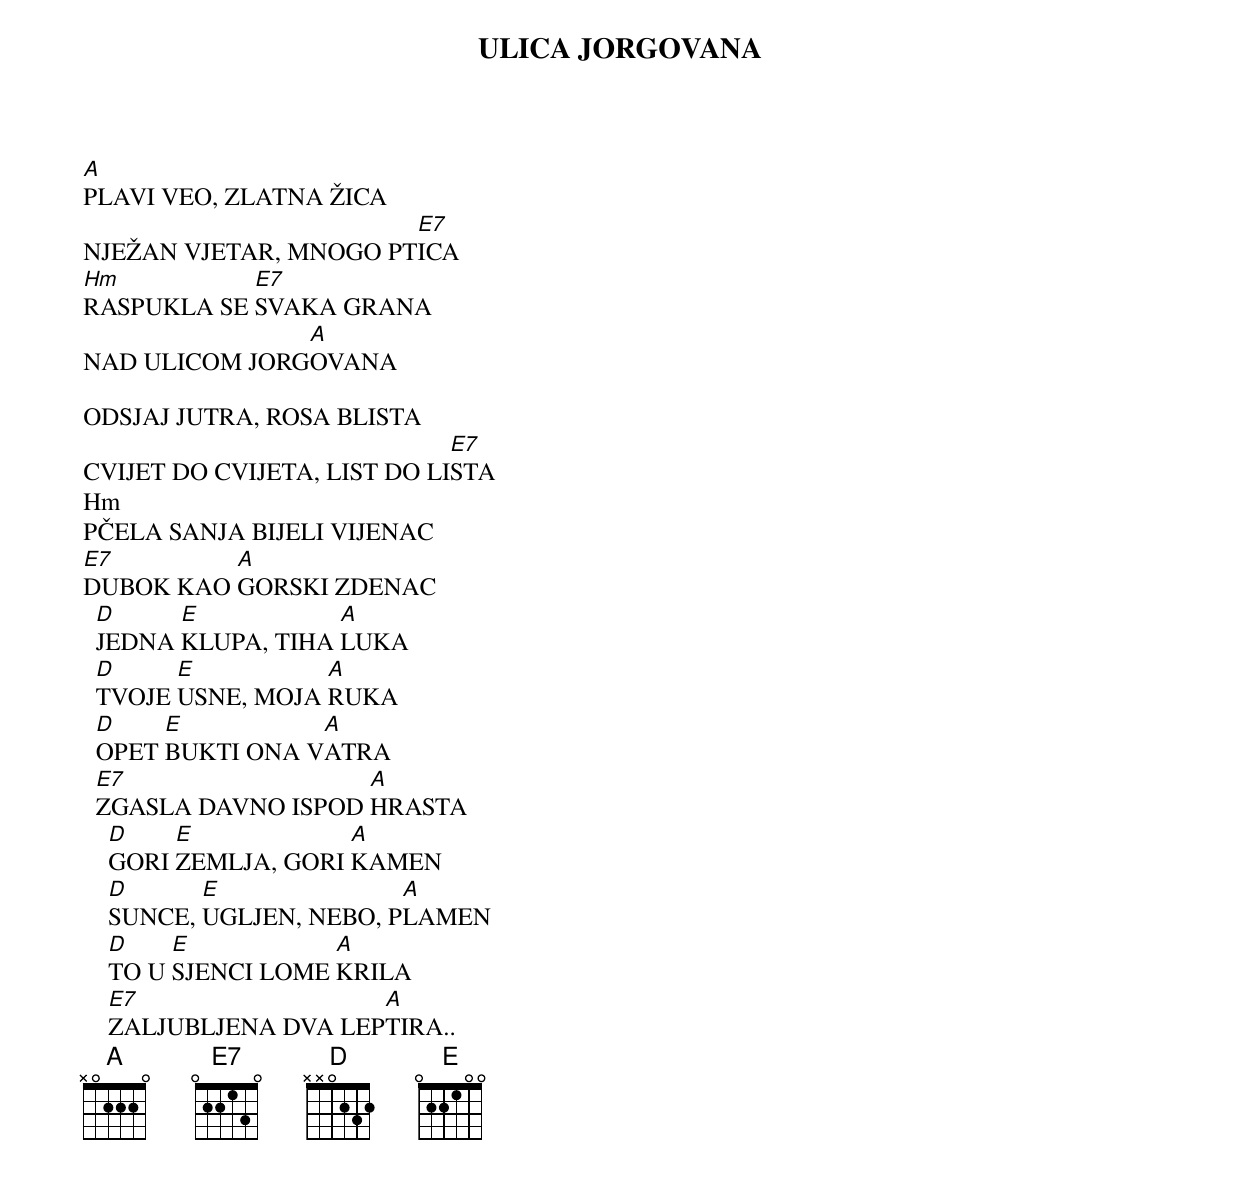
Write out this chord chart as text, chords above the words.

ULICA JORGOVANA
A
PLAVI VEO, ZLATNA ŽICA
                       E7
NJEŽAN VJETAR, MNOGO PTICA
Hm          E7
RASPUKLA SE SVAKA GRANA
               A
NAD ULICOM JORGOVANA

ODSJAJ JUTRA, ROSA BLISTA
                             E7
CVIJET DO CVIJETA, LIST DO LISTA
Hm
PČELA SANJA BIJELI VIJENAC
E7        A
DUBOK KAO GORSKI ZDENAC
  D     E           A
  JEDNA KLUPA, TIHA LUKA
  D     E          A
  TVOJE USNE, MOJA RUKA
  D    E          A
  OPET BUKTI ONA VATRA
  E7                 A
  ZGASLA DAVNO ISPOD HRASTA
    D    E            A
    GORI ZEMLJA, GORI KAMEN
    D      E              A
    SUNCE, UGLJEN, NEBO, PLAMEN
    D    E           A
    TO U SJENCI LOME KRILA
    E7                 A
    ZALJUBLJENA DVA LEPTIRA..
